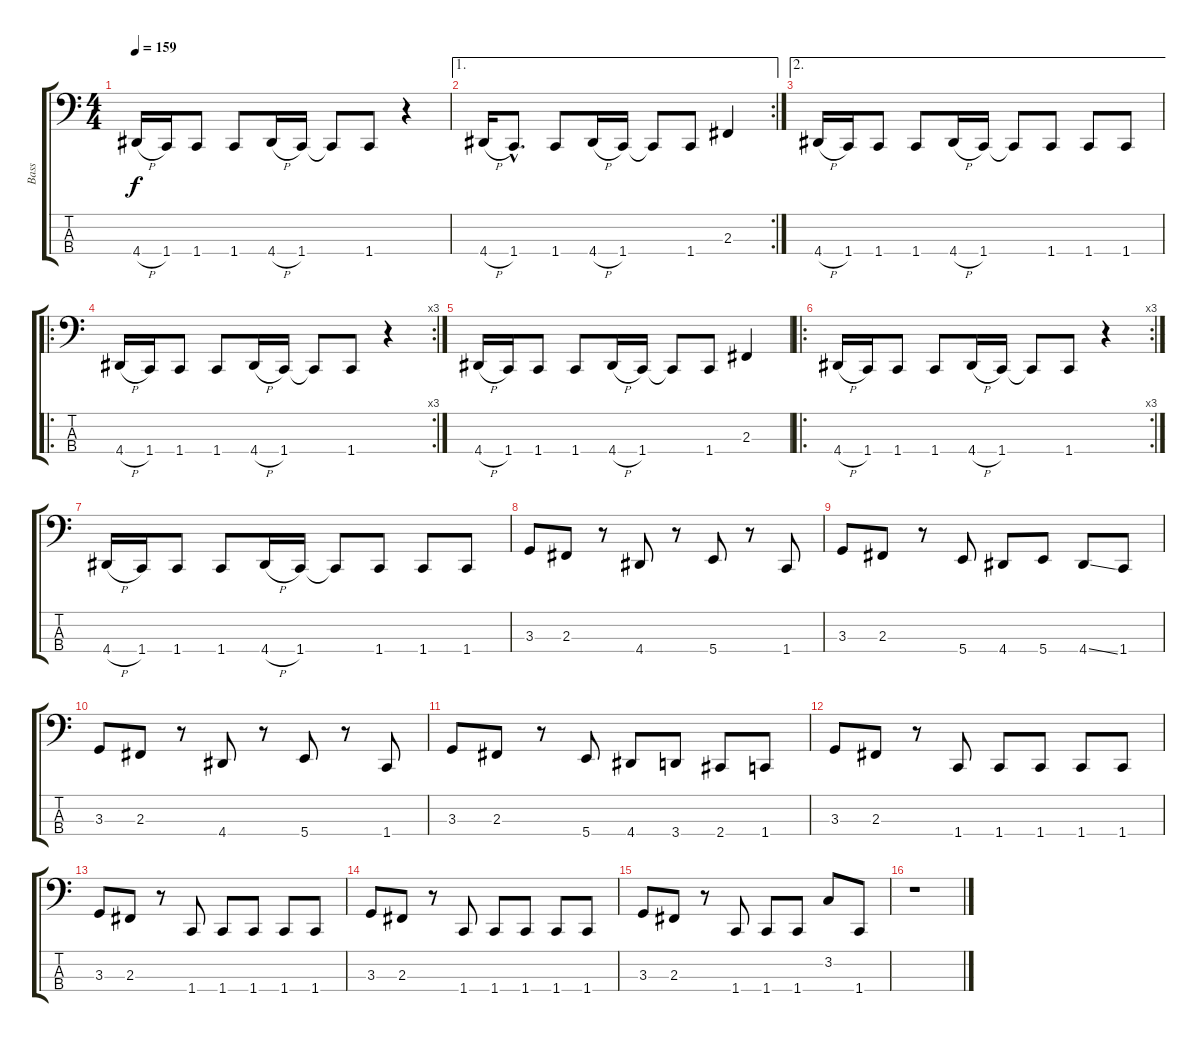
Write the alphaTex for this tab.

\track ("Bass" "Bass") {instrument electricbasspick}
\staff {score tabs}
\tuning (D2 A1 E1 B0) {hide}
\ts (4 4)
\tempo 159
\clef f4
\ks c
4.4{h}.16{dy f} 1.4.16 1.4.8 1.4.8 4.4{h}.16 1.4.16 1.4{t}.8 1.4.8 r.4 |
\ae 1
\rc 2
4.4{h}.16 1.4{hac}.8{d} 1.4.8 4.4{h}.16 1.4.16 1.4{t}.8 1.4.8 2.3.4 |
\ae 2
4.4{h}.16 1.4.16 1.4.8 1.4.8 4.4{h}.16 1.4.16 1.4{t}.8 1.4.8 1.4.8 1.4.8 |
\ro
\rc 3
4.4{h}.16 1.4.16 1.4.8 1.4.8 4.4{h}.16 1.4.16 1.4{t}.8 1.4.8 r.4 |
4.4{h}.16 1.4.16 1.4.8 1.4.8 4.4{h}.16 1.4.16 1.4{t}.8 1.4.8 2.3.4 |
\ro
\rc 3
4.4{h}.16 1.4.16 1.4.8 1.4.8 4.4{h}.16 1.4.16 1.4{t}.8 1.4.8 r.4 |
4.4{h}.16 1.4.16 1.4.8 1.4.8 4.4{h}.16 1.4.16 1.4{t}.8 1.4.8 1.4.8 1.4.8 |
3.3.8 2.3.8 r.8 4.4.8 r.8 5.4.8 r.8 1.4.8 |
3.3.8 2.3.8 r.8 5.4.8 4.4.8 5.4.8 4.4{ss}.8 1.4.8 |
3.3.8 2.3.8 r.8 4.4.8 r.8 5.4.8 r.8 1.4.8 |
3.3.8 2.3.8 r.8 5.4.8 4.4.8 3.4.8 2.4.8 1.4.8 |
3.3.8 2.3.8 r.8 1.4.8 1.4.8 1.4.8 1.4.8 1.4.8 |
3.3.8 2.3.8 r.8 1.4.8 1.4.8 1.4.8 1.4.8 1.4.8 |
3.3.8 2.3.8 r.8 1.4.8 1.4.8 1.4.8 1.4.8 1.4.8 |
3.3.8 2.3.8 r.8 1.4.8 1.4.8 1.4.8 3.2.8 1.4.8 |
r.1
